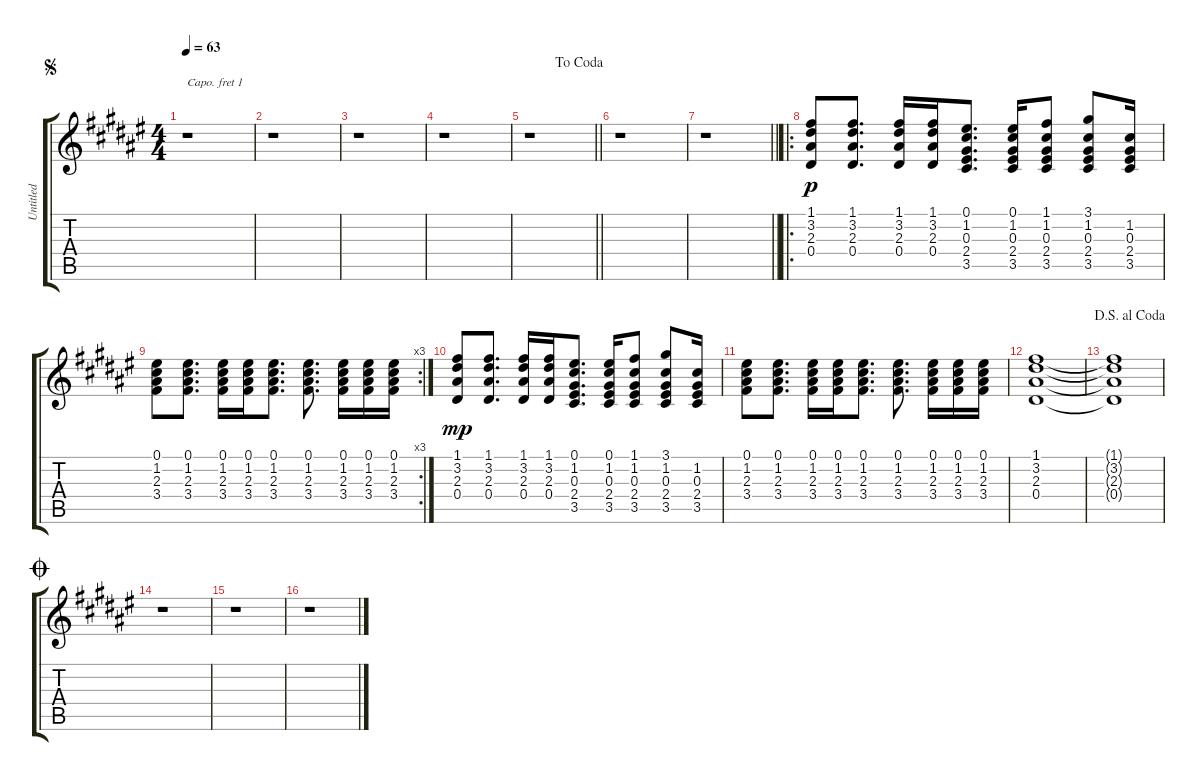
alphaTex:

\track ("Untitled" "Untitled") {instrument acousticguitarsteel}
\staff {score tabs}
\capo 1
\tuning (E4 B3 G3 D3 A2 E2) {hide}
\ts (4 4)
\jump segno
\tempo 63
\clef g2
\ks f#
r.1{dy p} |
\ks d#minor
r.1 |
\ks f#
r.1 |
\ks d#minor
r.1 |
\jump dacoda
\barLineRight lightlight
r.1 |
\ks f#
r.1 |
\barLineRight lightlight
\ks d#minor
r.1 |
\ro
\ks f#
(1.1 3.2 2.3 0.4).8 (1.1 3.2 2.3 0.4).8{d} (1.1 3.2 2.3 0.4).16 (1.1 3.2 2.3 0.4).16 (0.1 1.2 0.3 2.4 3.5).8{d} (0.1 1.2 0.3 2.4 3.5).16 (1.1 1.2 0.3 2.4 3.5).8 (3.1 1.2 0.3 2.4 3.5).8 (1.2 0.3 2.4 3.5).16 |
\rc 3
\ks d#minor
(0.1 1.2 2.3 3.4).8 (0.1 1.2 2.3 3.4).8{d} (0.1 1.2 2.3 3.4).16 (0.1 1.2 2.3 3.4).16 (0.1 1.2 2.3 3.4).8{d} (0.1 1.2 2.3 3.4).8{d} (0.1 1.2 2.3 3.4).16 (0.1 1.2 2.3 3.4).16 (0.1 1.2 2.3 3.4).16 |
\ks f#
(1.1 3.2 2.3 0.4).8{dy mp} (1.1 3.2 2.3 0.4).8{d} (1.1 3.2 2.3 0.4).16 (1.1 3.2 2.3 0.4).16 (0.1 1.2 0.3 2.4 3.5).8{d} (0.1 1.2 0.3 2.4 3.5).16 (1.1 1.2 0.3 2.4 3.5).8 (3.1 1.2 0.3 2.4 3.5).8 (1.2 0.3 2.4 3.5).16 |
\ks d#minor
(0.1 1.2 2.3 3.4).8 (0.1 1.2 2.3 3.4).8{d} (0.1 1.2 2.3 3.4).16 (0.1 1.2 2.3 3.4).16 (0.1 1.2 2.3 3.4).8{d} (0.1 1.2 2.3 3.4).8{d} (0.1 1.2 2.3 3.4).16 (0.1 1.2 2.3 3.4).16 (0.1 1.2 2.3 3.4).16 |
\ks f#
(1.1 3.2 2.3 0.4).1 |
\jump dalsegnoalcoda
\ks d#minor
(1.1{t} 3.2{t} 2.3{t} 0.4{t}).1 |
\jump coda
\ks f#
r.1 |
\ks d#minor
r.1 |
r.1
